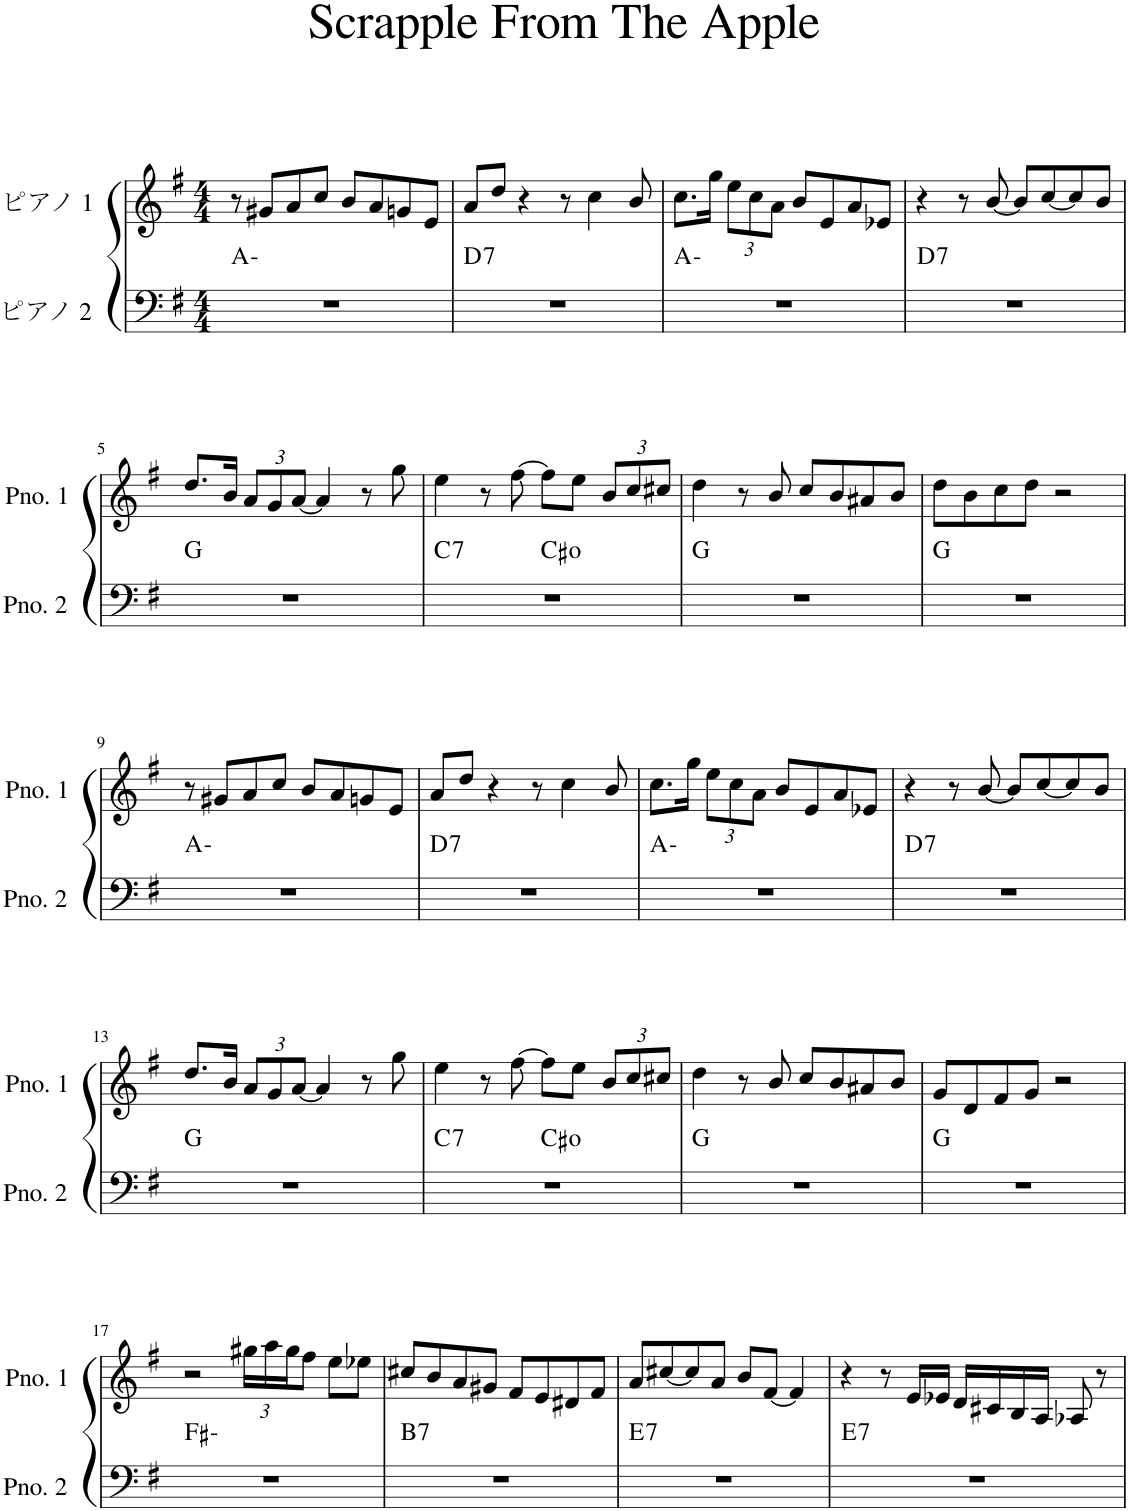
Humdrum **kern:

**kern	**harte	**kern
*part2	*part2	*part1
*staff2	*	*staff1
*I"ピアノ 2	*	*I"ピアノ 1
*clefF4	*	*clefG2
*k[f#]	*	*k[f#]
*M4/4	*	*M4/4
=1	=1	=1
1r	A:min	8r
.	.	8g#X/L
.	.	8a/
.	.	8cc/J
.	.	8b/L
.	.	8a/
.	.	8gn/
.	.	8e/J
=2	=2	=2
!	!LO:H:kt=7	!
1r	D:7	8a/L
.	.	8dd/J
.	.	4r
.	.	8r
.	.	4cc\
.	.	8b/
=3	=3	=3
1r	A:min	8.cc\L
.	.	16gg\Jk
*	*	*Xbrackettup
.	.	12ee\L
.	.	12cc\
.	.	12a\J
.	.	8b/L
.	.	8e/
.	.	8a/
.	.	8e-X/J
=4	=4	=4
!	!LO:H:kt=7	!
1r	D:7	4r
.	.	8r
.	.	[8b/
.	.	8b/L]
.	.	[8cc/
.	.	8cc/]
.	.	8b/J
!!LO:LB:g=z
=5	=5	=5
1r	G:maj	8.dd/L
.	.	16b/Jk
.	.	12a/L
.	.	12g/
.	.	[12a/J
.	.	4a/]
.	.	8r
.	.	8gg\
=6	=6	=6
!	!LO:H:kt=7	!
*^	*	*
1r	2ryy	C:7	4ee\
.	.	.	8r
.	.	.	[8ff#\
.	2ryy	C#:dim	8ff#\L]
.	.	.	8ee\J
.	.	.	12b/L
.	.	.	12cc/
.	.	.	12cc#X/J
*v	*v	*	*
=7	=7	=7
1r	G:maj	4dd\
.	.	8r
.	.	8b/
.	.	8cc/L
.	.	8b/
.	.	8a#X/
.	.	8b/J
=8	=8	=8
1r	G:maj	8dd\L
.	.	8b\
.	.	8cc\
.	.	8dd\J
.	.	2r
!!LO:LB:g=z
=9	=9	=9
1r	A:min	8r
.	.	8g#X/L
.	.	8a/
.	.	8cc/J
.	.	8b/L
.	.	8a/
.	.	8gn/
.	.	8e/J
=10	=10	=10
!	!LO:H:kt=7	!
1r	D:7	8a/L
.	.	8dd/J
.	.	4r
.	.	8r
.	.	4cc\
.	.	8b/
=11	=11	=11
1r	A:min	8.cc\L
.	.	16gg\Jk
.	.	12ee\L
.	.	12cc\
.	.	12a\J
.	.	8b/L
.	.	8e/
.	.	8a/
.	.	8e-X/J
=12	=12	=12
!	!LO:H:kt=7	!
1r	D:7	4r
.	.	8r
.	.	[8b/
.	.	8b/L]
.	.	[8cc/
.	.	8cc/]
.	.	8b/J
!!LO:LB:g=z
=13	=13	=13
1r	G:maj	8.dd/L
.	.	16b/Jk
.	.	12a/L
.	.	12g/
.	.	[12a/J
.	.	4a/]
.	.	8r
.	.	8gg\
=14	=14	=14
!	!LO:H:kt=7	!
*^	*	*
1r	2ryy	C:7	4ee\
.	.	.	8r
.	.	.	[8ff#\
.	2ryy	C#:dim	8ff#\L]
.	.	.	8ee\J
.	.	.	12b/L
.	.	.	12cc/
.	.	.	12cc#X/J
*v	*v	*	*
=15	=15	=15
1r	G:maj	4dd\
.	.	8r
.	.	8b/
.	.	8cc/L
.	.	8b/
.	.	8a#X/
.	.	8b/J
=16	=16	=16
1r	G:maj	8g/L
.	.	8d/
.	.	8f#/
.	.	8g/J
.	.	2r
!!LO:LB:g=z
=17	=17	=17
1r	F#:min	2r
.	.	24gg#X\LL
.	.	24aa\
.	.	24gg#\J
.	.	8ff#\J
.	.	8ee\L
.	.	8ee-X\J
=18	=18	=18
!	!LO:H:kt=7	!
1r	B:7	8cc#X/L
.	.	8b/
.	.	8a/
.	.	8g#X/J
.	.	8f#/L
.	.	8e/
.	.	8d#X/
.	.	8f#/J
=19	=19	=19
!	!LO:H:kt=7	!
1r	E:7	8a/L
.	.	[8cc#X/
.	.	8cc#/]
.	.	8a/J
.	.	8b/L
.	.	[8f#/J
.	.	4f#/]
=20	=20	=20
!	!LO:H:kt=7	!
1r	E:7	4r
.	.	8r
.	.	16e/LL
.	.	16e-X/JJ
.	.	16d/LL
.	.	16c#X/
.	.	16B/
.	.	16A/JJ
.	.	8A-X/
.	.	8r
=	=	=
*-	*-	*-
